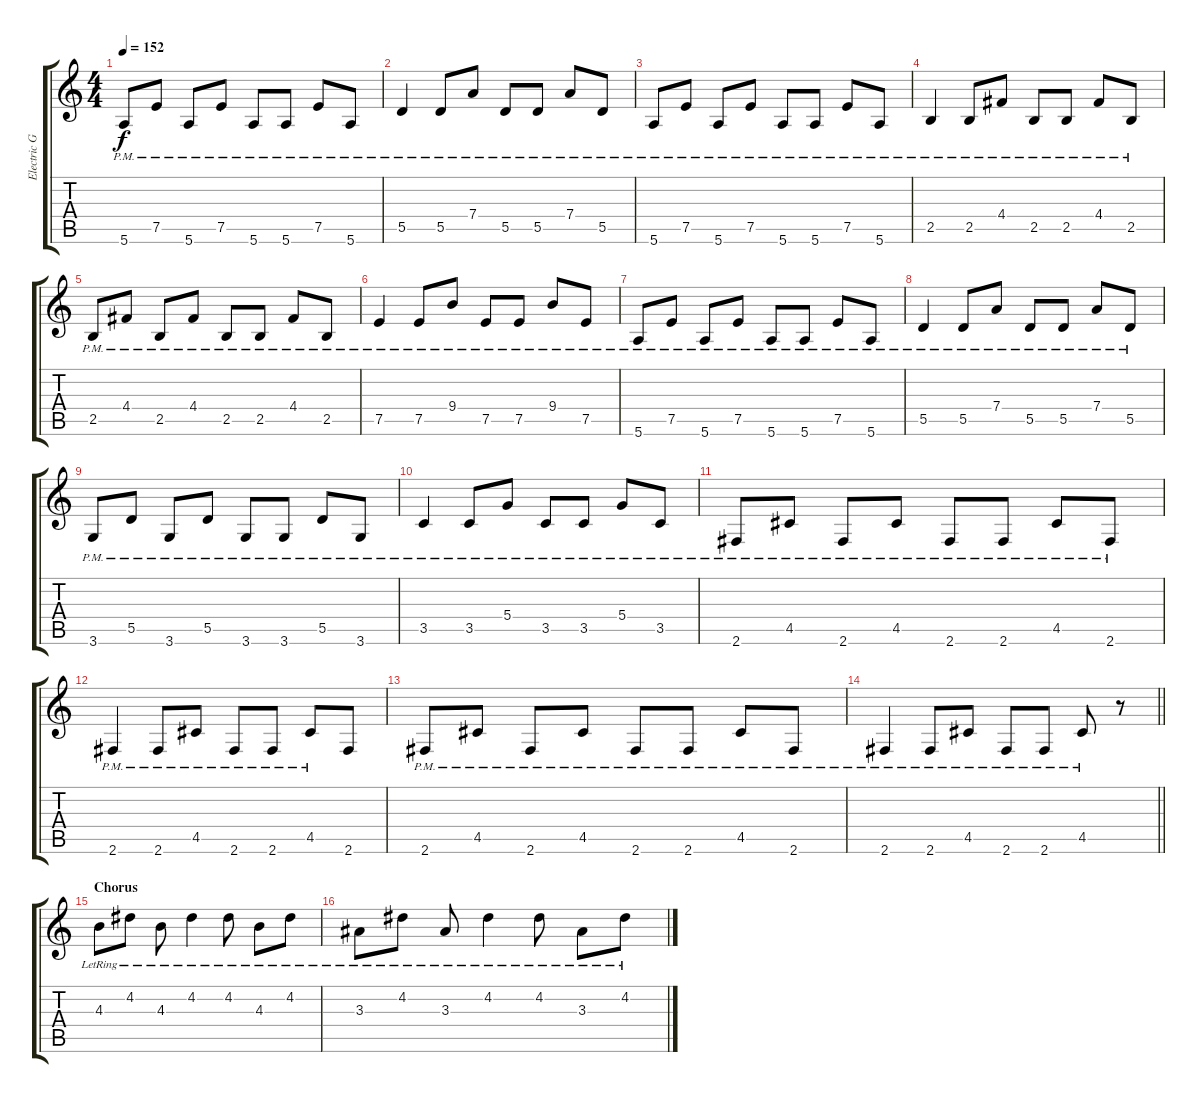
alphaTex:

\track ("Electric Guitar" "Electric G") {instrument electricguitarclean}
\staff {score tabs}
\tuning (E4 B3 G3 D3 A2 E2) {hide}
\ts (4 4)
\tempo 152
\clef g2
\ks c
5.6{pm}.8{dy f} 7.5{pm}.8 5.6{pm}.8 7.5{pm}.8 5.6{pm}.8 5.6{pm}.8 7.5{pm}.8 5.6{pm}.8 |
5.5{pm}.4 5.5{pm}.8 7.4{pm}.8 5.5{pm}.8 5.5{pm}.8 7.4{pm}.8 5.5{pm}.8 |
5.6{pm}.8 7.5{pm}.8 5.6{pm}.8 7.5{pm}.8 5.6{pm}.8 5.6{pm}.8 7.5{pm}.8 5.6{pm}.8 |
2.5{pm}.4 2.5{pm}.8 4.4{pm}.8 2.5{pm}.8 2.5{pm}.8 4.4{pm}.8 2.5{pm}.8 |
2.5{pm}.8 4.4{pm}.8 2.5{pm}.8 4.4{pm}.8 2.5{pm}.8 2.5{pm}.8 4.4{pm}.8 2.5{pm}.8 |
7.5{pm}.4 7.5{pm}.8 9.4{pm}.8 7.5{pm}.8 7.5{pm}.8 9.4{pm}.8 7.5{pm}.8 |
5.6{pm}.8 7.5{pm}.8 5.6{pm}.8 7.5{pm}.8 5.6{pm}.8 5.6{pm}.8 7.5{pm}.8 5.6{pm}.8 |
5.5{pm}.4 5.5{pm}.8 7.4{pm}.8 5.5{pm}.8 5.5{pm}.8 7.4{pm}.8 5.5{pm}.8 |
3.6{pm}.8 5.5{pm}.8 3.6{pm}.8 5.5{pm}.8 3.6{pm}.8 3.6{pm}.8 5.5{pm}.8 3.6{pm}.8 |
3.5{pm}.4 3.5{pm}.8 5.4{pm}.8 3.5{pm}.8 3.5{pm}.8 5.4{pm}.8 3.5{pm}.8 |
2.6{pm}.8 4.5{pm}.8 2.6{pm}.8 4.5{pm}.8 2.6{pm}.8 2.6{pm}.8 4.5{pm}.8 2.6{pm}.8 |
2.6{pm}.4 2.6{pm}.8 4.5{pm}.8 2.6{pm}.8 2.6{pm}.8 4.5{pm}.8 2.6.8 |
2.6{pm}.8 4.5{pm}.8 2.6{pm}.8 4.5{pm}.8 2.6{pm}.8 2.6{pm}.8 4.5{pm}.8 2.6{pm}.8 |
\barLineRight lightlight
2.6{pm}.4 2.6{pm}.8 4.5{pm}.8 2.6{pm}.8 2.6{pm}.8 4.5{pm}.8 r.8 |
\section ("" "Chorus")
4.3{lr}.8{balance 0} 4.2{lr}.8 4.3{lr}.8 4.2{lr}.4 4.2{lr}.8 4.3{lr}.8 4.2{lr}.8 |
3.3{lr}.8 4.2{lr}.8 3.3{lr}.8 4.2{lr}.4 4.2{lr}.8 3.3{lr}.8 4.2{lr}.8
